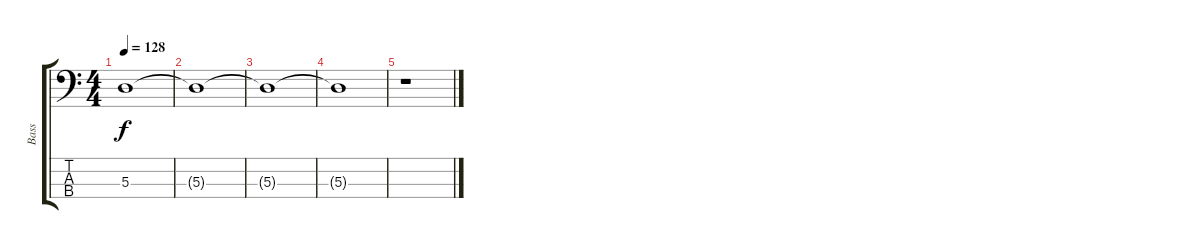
\track ("Bass" "Bass") {instrument electricbassfinger}
\staff {score tabs}
\tuning (G2 D2 A1 E1) {hide}
\ts (4 4)
\tempo 128
\clef f4
\ks c
5.3{t}.1{dy f} |
5.3{t}.1 |
5.3{t}.1 |
5.3{t}.1 |
r.1
